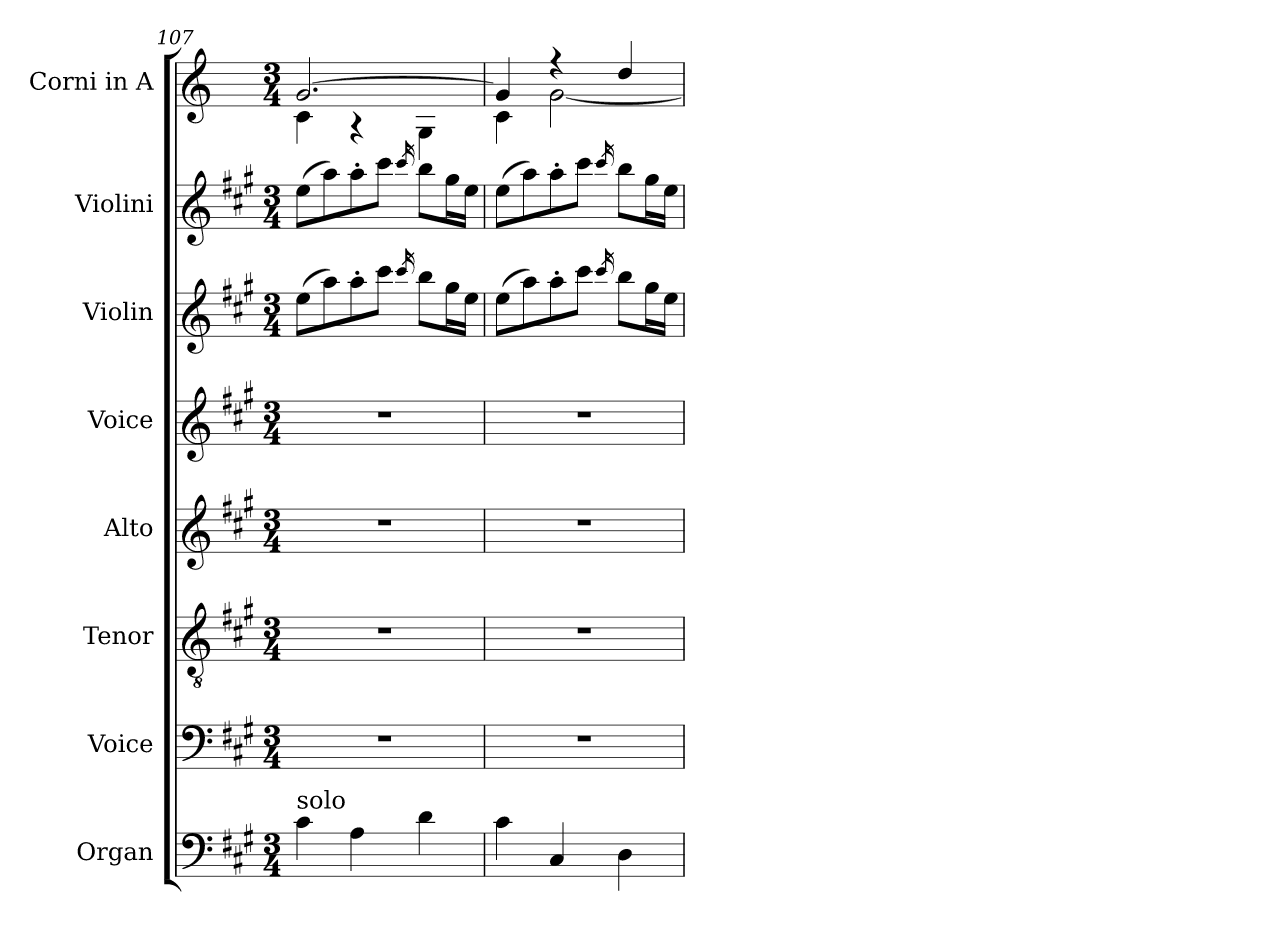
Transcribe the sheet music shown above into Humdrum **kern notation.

**kern	**kern	**kern	**kern	**kern	**kern	**kern	**kern
*part8	*part7	*part6	*part5	*part4	*part3	*part2	*part1
*staff8	*staff7	*staff6	*staff5	*staff4	*staff3	*staff2	*staff1
*I"Organ	*I"Voice	*I"Tenor	*I"Alto	*I"Voice	*I"Violin	*I"Violini	*I"Corni in A
*	*	*	*	*	*I'Vln	*I'Vln	*
*clefF4	*clefF4	*clefGv2	*clefG2	*clefG2	*clefG2	*clefG2	*clefG2
*	*	*	*	*	*	*	*ITrd2c3
*k[f#c#g#]	*k[f#c#g#]	*k[f#c#g#]	*k[f#c#g#]	*k[f#c#g#]	*k[f#c#g#]	*k[f#c#g#]	*k[f#c#g#]
*M3/4	*M3/4	*M3/4	*M3/4	*M3/4	*M3/4	*M3/4	*M3/4
=107	=107	=107	=107	=107	=107	=107	=107
*	*	*	*	*	*	*	*^
!LO:TX:a:t=solo	!	!	!	!	!	!	!	!
4c#\	2.r	2.r	2.r	2.r	(8ee\L	(8ee\L	[2.e/	4A\
.	.	.	.	.	8aa\)	8aa\)	.	.
4A\	.	.	.	.	8aa'\	8aa'\	.	4r
.	.	.	.	.	8ccc#\J	8ccc#\J	.	.
.	.	.	.	.	16qccc#/	16qccc#/	.	.
4d\	.	.	.	.	8bb\L	8bb\L	.	4E\
.	.	.	.	.	16gg#\L	16gg#\L	.	.
.	.	.	.	.	16ee\JJ	16ee\JJ	.	.
=108	=108	=108	=108	=108	=108	=108	=108	=108
4c#\	2.r	2.r	2.r	2.r	(8ee\L	(8ee\L	4e/]	4A\
.	.	.	.	.	8aa\)	8aa\)	.	.
4C#/	.	.	.	.	8aa'\	8aa'\	4r	[2e\
.	.	.	.	.	8ccc#\J	8ccc#\J	.	.
.	.	.	.	.	16qccc#/	16qccc#/	.	.
4D\	.	.	.	.	8bb\L	8bb\L	4b/	.
.	.	.	.	.	16gg#\L	16gg#\L	.	.
.	.	.	.	.	16ee\JJ	16ee\JJ	.	.
*	*	*	*	*	*	*	*v	*v
=	=	=	=	=	=	=	=
*-	*-	*-	*-	*-	*-	*-	*-
